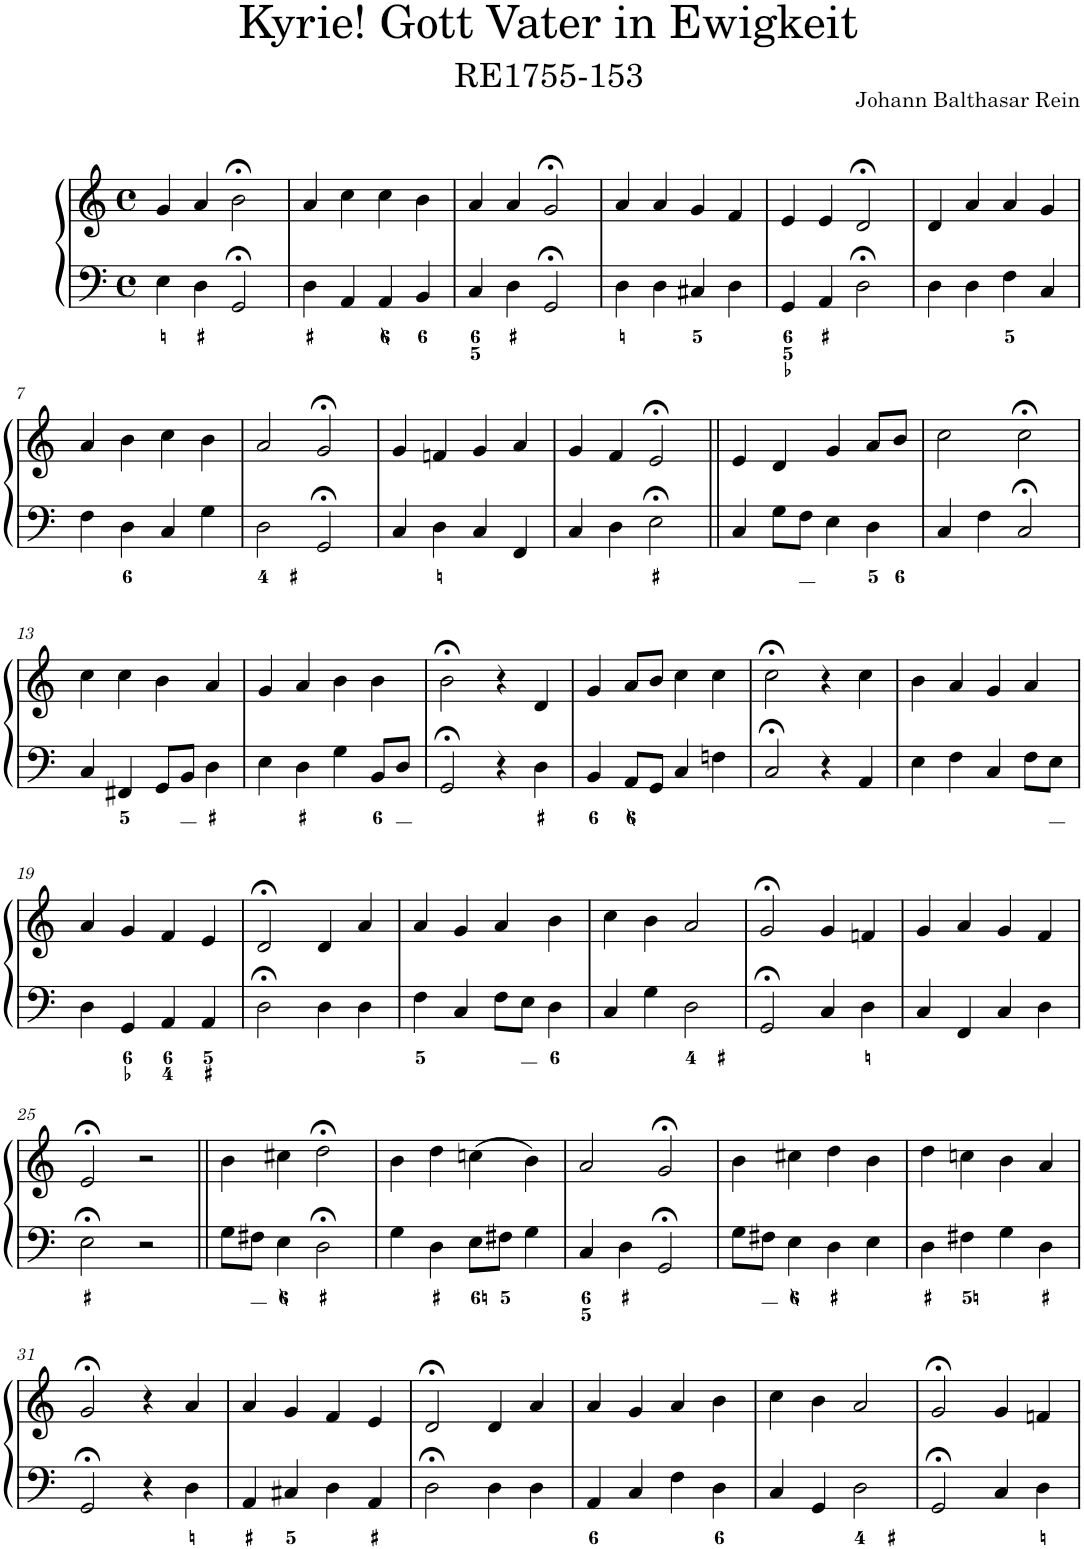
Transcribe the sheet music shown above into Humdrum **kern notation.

**kern	**kern
*part1	*part1
*staff2	*staff1
*I"Piano	*
*I'Pno.	*
*clefF4	*clefG2
*k[]	*k[]
*M4/4	*M4/4
*met(c)	*met(c)
=1	=1
4E\	4g/
4D\	4a/
2GG;</	2b;<\
=2	=2
4D\	4a/
4AA/	4cc\
4AA/	4cc\
4BB/	4b\
=3	=3
4C/	4a/
4D\	4a/
2GG;</	2g;</
=4	=4
4D\	4a/
4D\	4a/
4C#X/	4g/
4D\	4f/
=5	=5
4GG/	4e/
4AA/	4e/
2D;<\	2d;</
=6	=6
4D\	4d/
4D\	4a/
4F\	4a/
4C/	4g/
!!LO:LB:g=z
=7	=7
4F\	4a/
4D\	4b\
4C/	4cc\
4G\	4b\
=8	=8
2D\	2a/
2GG;</	2g;</
=9	=9
4C/	4g/
4D\	4fn/
4C/	4g/
4FF/	4a/
=10	=10
4C/	4g/
4D\	4f/
2E;<\	2e;</
=11||	=11||
4C/	4e/
8G\L	4d/
8F\J	.
4E\	4g/
4D\	8a/L
.	8b/J
=12	=12
4C/	2cc\
4F\	.
2C;</	2cc;<\
!!LO:LB:g=z
=13	=13
4C/	4cc\
4FF#X/	4cc\
8GG/L	4b\
8BB/J	.
4D\	4a/
=14	=14
4E\	4g/
4D\	4a/
4G\	4b\
8BB/L	4b\
8D/J	.
=15	=15
2GG;</	2b;<\
4r	4r
4D\	4d/
=16	=16
4BB/	4g/
8AA/L	8a/L
8GG/J	8b/J
4C/	4cc\
4Fn\	4cc\
=17	=17
2C;</	2cc;<\
4r	4r
4AA/	4cc\
=18	=18
4E\	4b\
4F\	4a/
4C/	4g/
8F\L	4a/
8E\J	.
!!LO:LB:g=z
=19	=19
4D\	4a/
4GG/	4g/
4AA/	4f/
4AA/	4e/
=20	=20
2D;<\	2d;</
4D\	4d/
4D\	4a/
=21	=21
4F\	4a/
4C/	4g/
8F\L	4a/
8E\J	.
4D\	4b\
=22	=22
4C/	4cc\
4G\	4b\
2D\	2a/
=23	=23
2GG;</	2g;</
4C/	4g/
4D\	4fn/
=24	=24
4C/	4g/
4FF/	4a/
4C/	4g/
4D\	4f/
!!LO:LB:g=z
=25	=25
2E;<\	2e;</
2r	2r
=26||	=26||
8G\L	4b\
8F#X\J	.
4E\	4cc#X\
2D;<\	2dd;<\
=27	=27
4G\	4b\
4D\	4dd\
8E\L	(4ccn\
8F#X\J	.
4G\	4b\)
=28	=28
4C/	2a/
4D\	.
2GG;</	2g;</
=29	=29
8G\L	4b\
8F#X\J	.
4E\	4cc#X\
4D\	4dd\
4E\	4b\
=30	=30
4D\	4dd\
4F#X\	4ccn\
4G\	4b\
4D\	4a/
!!LO:LB:g=z
=31	=31
2GG;</	2g;</
4r	4r
4D\	4a/
=32	=32
4AA/	4a/
4C#X/	4g/
4D\	4f/
4AA/	4e/
=33	=33
2D;<\	2d;</
4D\	4d/
4D\	4a/
=34	=34
4AA/	4a/
4C/	4g/
4F\	4a/
4D\	4b\
=35	=35
4C/	4cc\
4GG/	4b\
2D\	2a/
=36	=36
2GG;</	2g;</
4C/	4g/
4D\	4fn/
=	=
*-	*-
